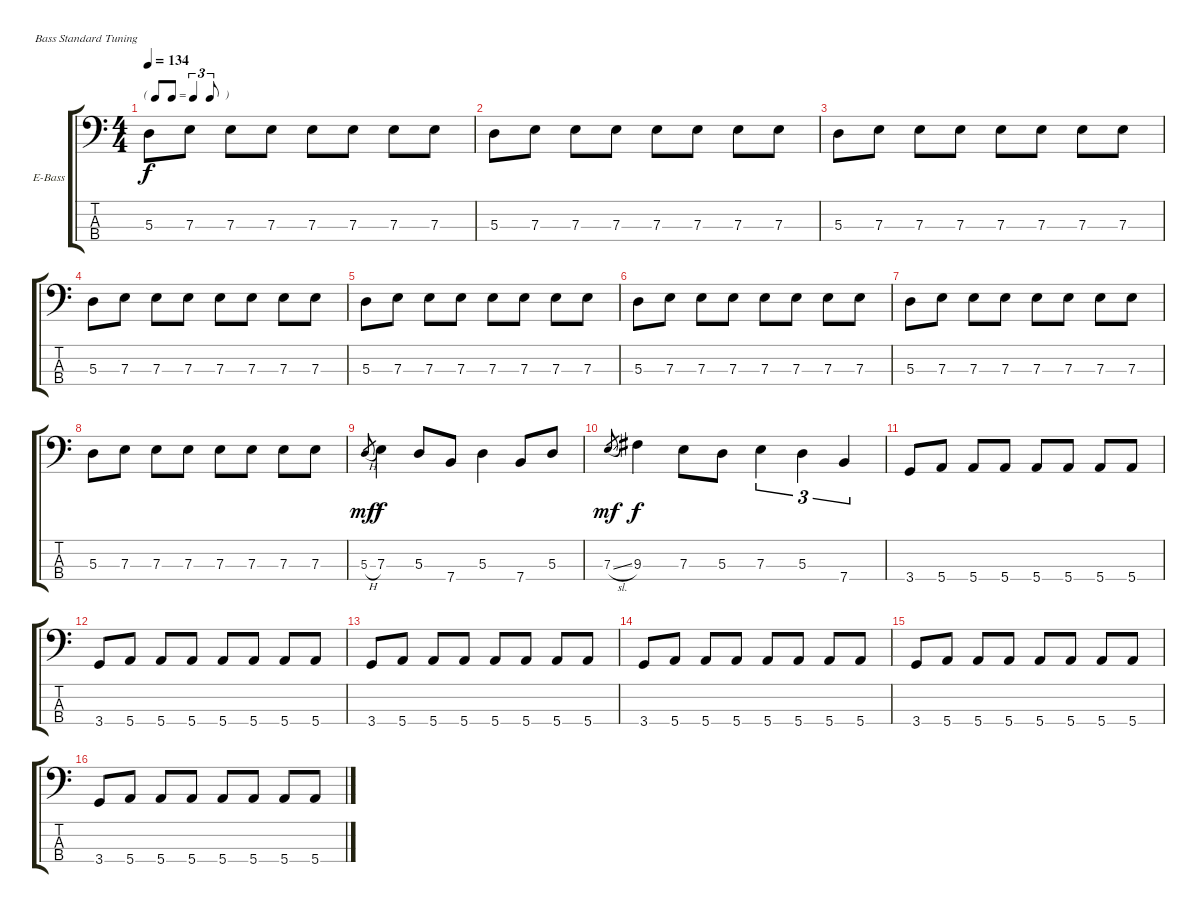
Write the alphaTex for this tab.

\bracketExtendMode groupsimilarinstruments
\firstSystemTrackNameOrientation horizontal
\otherSystemsTrackNameOrientation horizontal
\track ("Glenn Hughes" "E-Bass") {instrument electricbassfinger}
\staff {score tabs}
\tuning (G2 D2 A1 E1)
\ts (4 4)
\tf triplet8th
\tempo 134
\clef f4
\ks c
5.3.8{dy f} 7.3.8 7.3.8 7.3.8 7.3.8 7.3.8 7.3.8 7.3.8 |
5.3.8 7.3.8 7.3.8 7.3.8 7.3.8 7.3.8 7.3.8 7.3.8 |
5.3.8 7.3.8 7.3.8 7.3.8 7.3.8 7.3.8 7.3.8 7.3.8 |
5.3.8 7.3.8 7.3.8 7.3.8 7.3.8 7.3.8 7.3.8 7.3.8 |
5.3.8 7.3.8 7.3.8 7.3.8 7.3.8 7.3.8 7.3.8 7.3.8 |
5.3.8 7.3.8 7.3.8 7.3.8 7.3.8 7.3.8 7.3.8 7.3.8 |
5.3.8 7.3.8 7.3.8 7.3.8 7.3.8 7.3.8 7.3.8 7.3.8 |
5.3.8 7.3.8 7.3.8 7.3.8 7.3.8 7.3.8 7.3.8 7.3.8 |
5.3{h}.8{gr dy mf} 7.3.4{dy f} 5.3.8 7.4.8 5.3.4 7.4.8 5.3.8 |
7.3{sl}.8{gr dy mf} 9.3.4{dy f} 7.3.8 5.3.8 7.3.4{tu (3 2)} 5.3.4{tu (3 2)} 7.4.4{tu (3 2)} |
3.4.8 5.4.8 5.4.8 5.4.8 5.4.8 5.4.8 5.4.8 5.4.8 |
3.4.8 5.4.8 5.4.8 5.4.8 5.4.8 5.4.8 5.4.8 5.4.8 |
3.4.8 5.4.8 5.4.8 5.4.8 5.4.8 5.4.8 5.4.8 5.4.8 |
3.4.8 5.4.8 5.4.8 5.4.8 5.4.8 5.4.8 5.4.8 5.4.8 |
3.4.8 5.4.8 5.4.8 5.4.8 5.4.8 5.4.8 5.4.8 5.4.8 |
3.4.8 5.4.8 5.4.8 5.4.8 5.4.8 5.4.8 5.4.8 5.4.8
